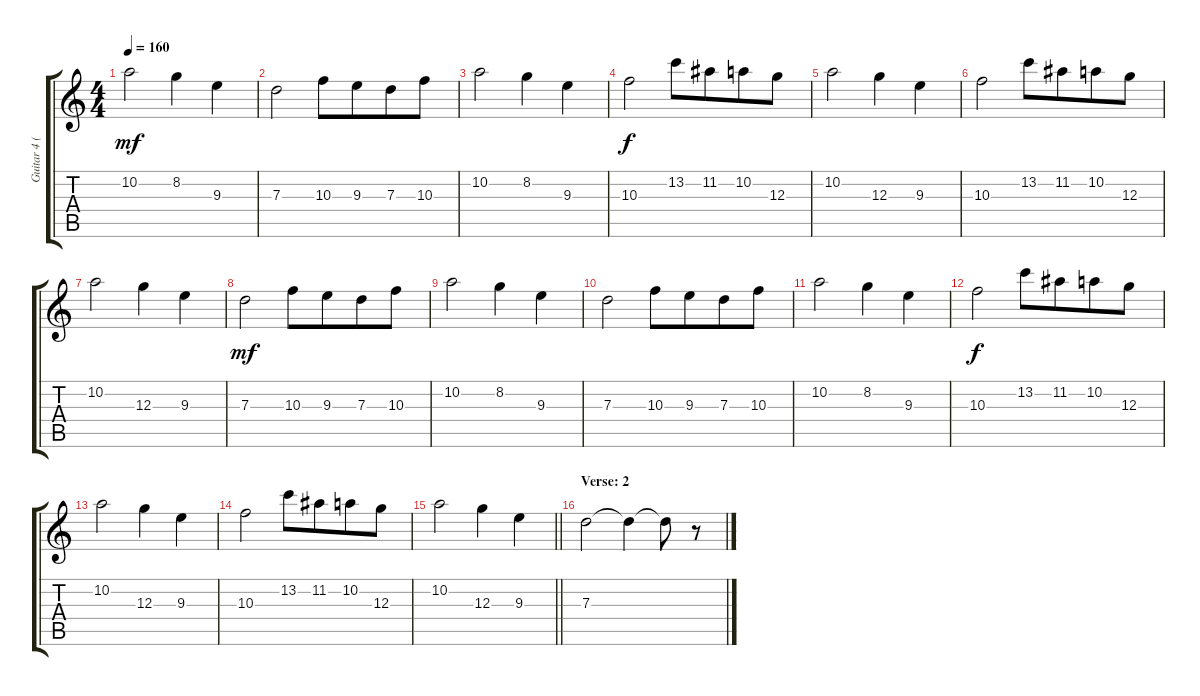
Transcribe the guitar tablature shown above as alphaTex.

\track ("Guitar 4 (Electric)" "Guitar 4 (") {instrument overdrivenguitar}
\staff {score tabs}
\tuning (E4 B3 G3 D3 A2 E2) {hide}
\ts (4 4)
\tempo 160
\clef g2
\ks c
10.2.2{dy mf} 8.2.4 9.3.4 |
7.3.2 10.3.8 9.3.8{beam merge} 7.3.8 10.3.8 |
10.2.2 8.2.4 9.3.4 |
10.3.2{dy f} 13.2.8 11.2.8{beam merge} 10.2.8 12.3.8 |
10.2.2 12.3.4 9.3.4 |
10.3.2 13.2.8 11.2.8{beam merge} 10.2.8 12.3.8 |
10.2.2 12.3.4 9.3.4 |
7.3.2{dy mf} 10.3.8 9.3.8{beam merge} 7.3.8 10.3.8 |
10.2.2 8.2.4 9.3.4 |
7.3.2 10.3.8 9.3.8{beam merge} 7.3.8 10.3.8 |
10.2.2 8.2.4 9.3.4 |
10.3.2{dy f} 13.2.8 11.2.8{beam merge} 10.2.8 12.3.8 |
10.2.2 12.3.4 9.3.4 |
10.3.2 13.2.8 11.2.8{beam merge} 10.2.8 12.3.8 |
\barLineRight lightlight
10.2.2 12.3.4 9.3.4 |
\section ("" "Verse: 2")
7.3.2 7.3{t}.4 7.3{t}.8 r.8
